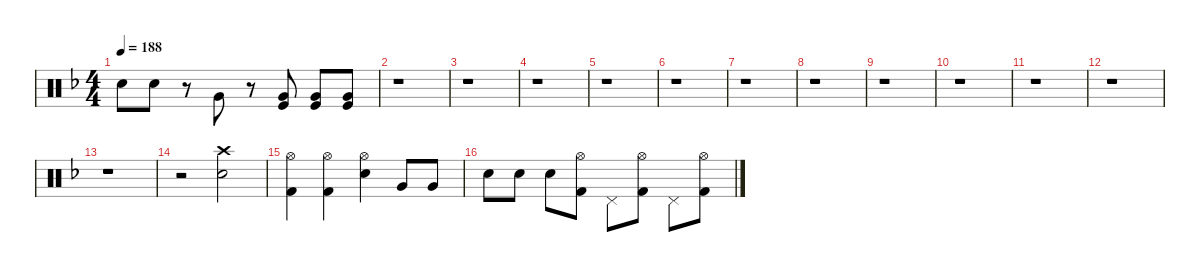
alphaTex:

\defaultSystemsLayout 4
\hideDynamics
\bracketExtendMode nobrackets
\singleTrackTrackNamePolicy hidden
\multiTrackTrackNamePolicy hidden
\firstSystemTrackNameMode fullname
\firstSystemTrackNameOrientation horizontal
\otherSystemsTrackNameOrientation horizontal
\track ("Martin Lopez" "drm.") {defaultSystemsLayout 4 instrument percussion}
\staff {score}
\articulation defaults
\ts (4 4)
\tempo 188
\clef neutral
\ks dminor "Snare (hit) 2"{acc forcenatural}.8{dy mp beam Down} "Snare (hit) 2"{acc forcenatural}.8{dy f beam Down}
r.8{beam Down} "Very Low Tom (hit)"{acc forcenatural}.8{beam Up} r.8{beam Up} ("Very Low Tom (hit)"{acc forcenatural} "Kick (hit)"{acc forcenatural}).8{dy mf beam Up} ("Kick (hit)"{acc forcenatural} "Very Low Tom (hit)"{acc forcenatural}).8{beam Up} ("Kick (hit)"{acc forcenatural} "Very Low Tom (hit)"{acc forcenatural}).8{beam Up} |
r.1{beam Down} |
r.1{beam Down} |
r.1{beam Down} |
r.1{beam Down} |
r.1{beam Down} |
r.1{beam Down} |
r.1{beam Down} |
r.1{beam Down} |
r.1{beam Down} |
r.1{beam Down} |
r.1{beam Down} |
r.1{beam Down} |
r.2{beam Down} ("Crash high (hit)"{acc forcenatural} "Snare (hit) 2"{acc forcenatural}).2{dy f beam Down} |
("Hi-Hat (open)"{acc forcenatural} "Kick (hit) 2"{acc forcenatural}).4{beam Down} ("Hi-Hat (open)"{acc forcenatural} "Kick (hit) 2"{acc forcenatural}).4{beam Down} ("Hi-Hat (open)"{acc forcenatural} "Snare (hit) 2"{acc forcenatural}).4{beam Down} "Very Low Tom (hit)"{acc forcenatural}.8{beam Up} "Very Low Tom (hit)"{acc forcenatural}.8{beam Up} |
"Snare (hit) 2"{acc forcenatural}.8{beam Down} "Snare (hit) 2"{acc forcenatural}.8{beam Down} "Snare (hit) 2"{acc forcenatural}.8{beam Down} ("Hi-Hat (open)"{acc forcenatural} "Kick (hit) 2"{acc forcenatural}).8{beam Down} "Pedal Hi-Hat (hit)"{acc forcenatural}.8{beam Down} ("Hi-Hat (open)"{acc forcenatural} "Kick (hit) 2"{acc forcenatural}).8{beam Down} "Pedal Hi-Hat (hit)"{acc forcenatural}.8{beam Down} ("Hi-Hat (open)"{acc forcenatural} "Kick (hit) 2"{acc forcenatural}).8{beam Down}
